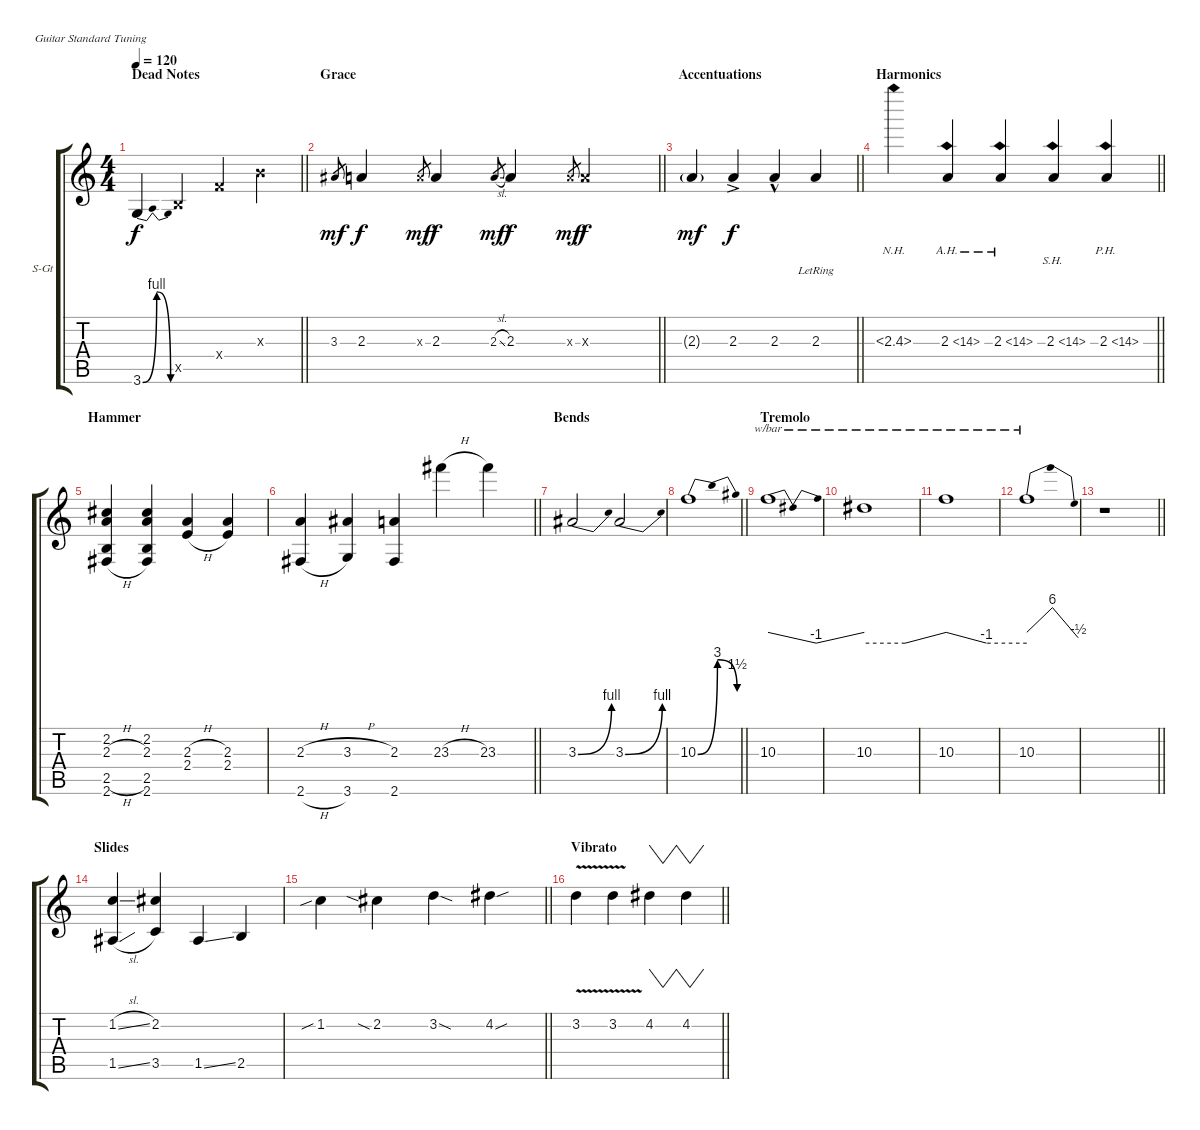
\bracketExtendMode groupsimilarinstruments
\firstSystemTrackNameOrientation horizontal
\otherSystemsTrackNameOrientation horizontal
\track ("Track 1" "S-Gt") {instrument acousticguitarsteel}
\staff {score tabs}
\tuning (E4 B3 G3 D3 A2 E2)
\ts (4 4)
\beaming (8 2 2 2 2)
\section ("" "Dead Notes")
\tempo 120
\clef g2
\barLineRight lightlight
\ks c
3.6{be (bendrelease 0 0 10.2 4 20.4 4 58.8 0)}.4{dy f instrument acousticguitarsteel} 2.5{x}.4 3.4{x}.4 4.3{x}.4 |
\section ("" "Grace")
\barLineRight lightlight
3.3.8{gr dy mf} 2.3.4{dy f} 2.3{x}.8{gr dy mf} 2.3.4{dy f} 2.3{sl}.8{gr dy mf} 2.3.4{dy f} 2.3{x}.8{gr dy mf} 2.3{x}.4{dy f} |
\section ("" "Accentuations")
\barLineRight lightlight
2.3{g}.4{dy mf} 2.3{ac}.4{dy f} 2.3{hac}.4 2.3{lr}.4 |
\section ("" "Harmonics")
\barLineRight lightlight
2.3{nh}.4 2.3{ah 12}.4 2.3{ah 12}.4 2.3{sh 12}.4 2.3{ph 12}.4 |
\section ("" "Hammer")
(2.2 2.3{h} 2.5{h} 2.6{h}).4 (2.2 2.3 2.5 2.6).4 (2.3{h} 2.4{h}).4 (2.3 2.4).4 |
\barLineRight lightlight
(2.3{h} 2.6{h}).4 (3.3{h} 3.6).4 (2.3 2.6).4 23.3{h}.4 23.3.4 |
\section ("" "Bends")
3.3{be (bend 0 0 60 4)}.2 3.3{be (bend 0 0 60 4)}.2 |
\barLineRight lightlight
10.3{be (bendrelease 0 0 30 12 30 12 60 6)}.1 |
\section ("" "Tremolo")
10.3.1{tbe (dip default 0 0 30 -4 60 0)} |
10.3.1{tbe (custom default 0 -4 30 -4 60 0)} |
10.3.1{tbe (custom default 0 0 30 -4 60 -4)} |
10.3.1{tbe (dip default 0 0 30 24 60 -2)} |
\barLineRight lightlight
r.1 |
\section ("" "Slides")
(1.2{sl} 1.5{sl}).4 (2.2 3.5).4 1.5{ss}.4 2.5.4 |
\barLineRight lightlight
1.2{sib}.4 2.2{sia}.4 3.2{sod}.4 4.2{sou}.4 |
\section ("" "Vibrato")
\barLineRight lightlight
3.2{v}.4 3.2{v}.4 4.2.4{vw} 4.2.4{vw}
